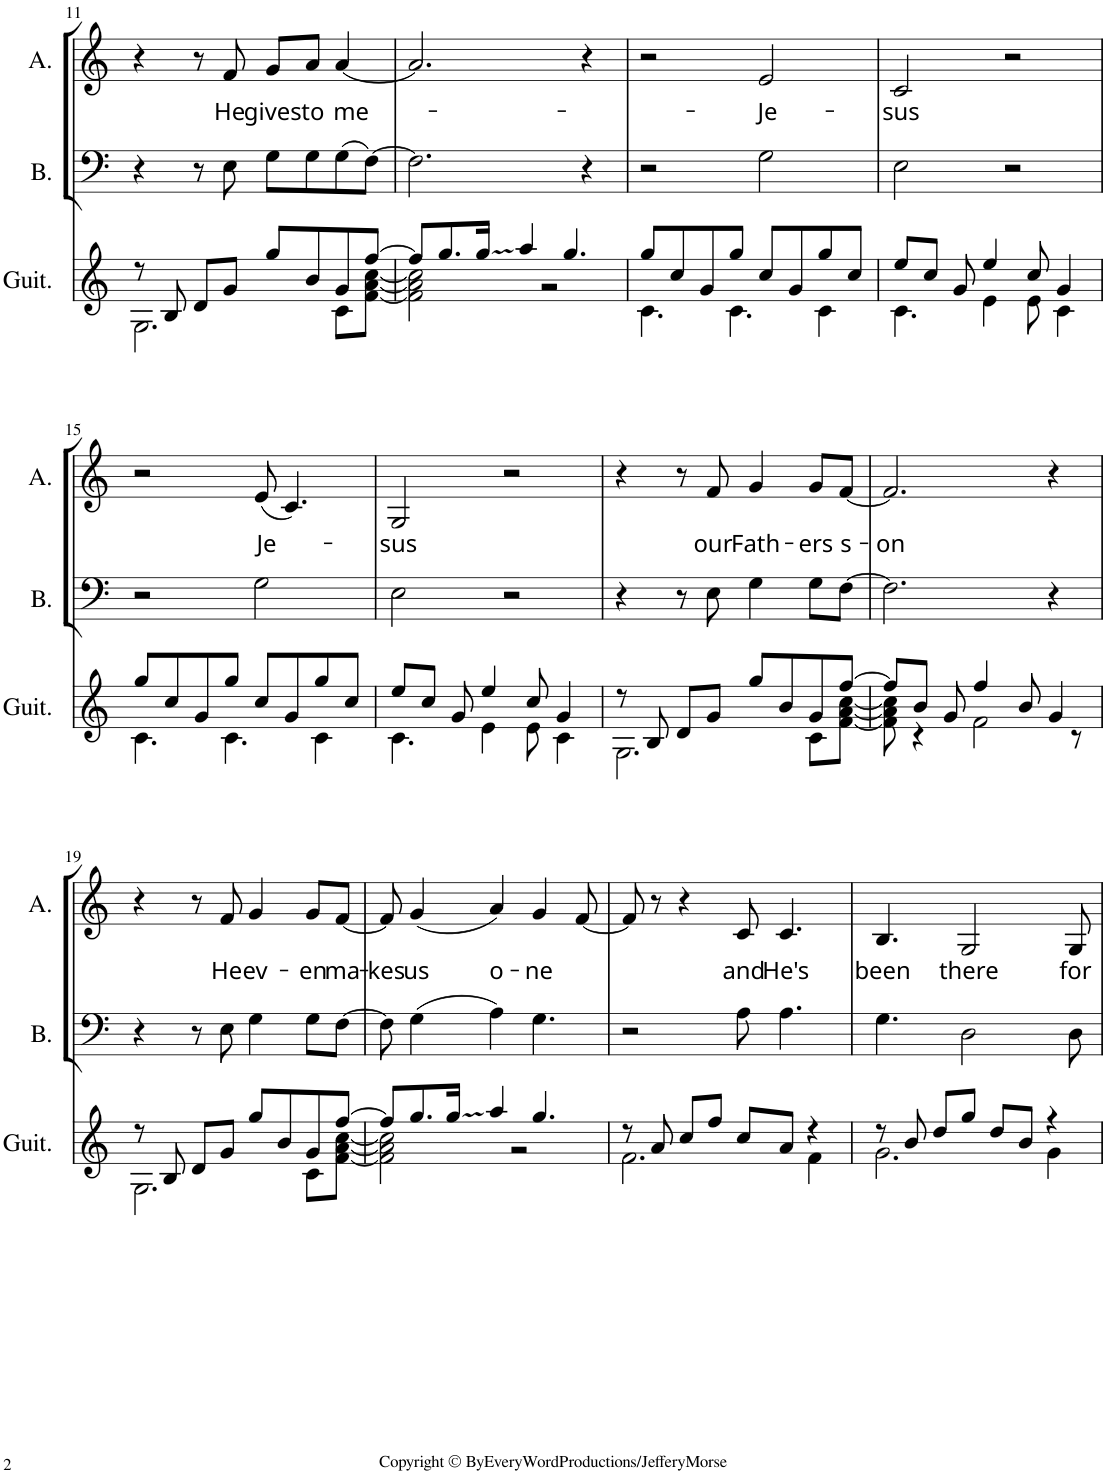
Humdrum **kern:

**kern	**kern	**kern	**text
*part3	*part2	*part1	*part1
*staff3	*staff2	*staff1	*staff1
*I"Classical Guitar	*I"Bass	*I"Alto	*
*I'Guit.	*I'B.	*I'A.	*
!!LO:PB:g=z
*clefG2	*clefF4	*clefG2	*
*Trd7c12	*	*	*
*k[]	*k[]	*k[]	*
*M4/4	*M4/4	*M4/4	*
=11	=11	=11	=11
*^	*	*	*
8r	2.G\	4r	4r	.
8B/	.	.	.	.
8d/L	.	8r	8r	.
!	!	!	!	!LO:LY:b
8g/J	.	8E\	8f/	He
!	!	!	!	!LO:LY:b
8gg/L	.	8G\L	8g/L	gives
!	!	!	!	!LO:LY:b
8b/	.	8G\	8a/J	to
!	!	!	!	!LO:LY:b
8g/	8c\L	(8G\	[4a/	me-
[8ff/J	[8f\ [8a\ [8cc\J	[8F\J)	.	.
=12	=12	=12	=12	=12
8ff/L]	2f\] 2a\] 2cc\]	2.F\]	2.a/]	.
8.gg/	.	.	.	.
16gg/Jk	.	.	.	.
4aa/	.	.	.	.
.	2r	.	.	.
4.gg/	.	.	.	.
.	.	4r	4r	.
=13	=13	=13	=13	=13
8gg/L	4.c\	2r	2r	.
8cc/	.	.	.	.
8g/	.	.	.	.
8gg/J	4.c\	.	.	.
!	!	!	!	!LO:LY:b
8cc/L	.	2G\	2e/	-Je-
8g/	.	.	.	.
8gg/	4c\	.	.	.
8cc/J	.	.	.	.
=14	=14	=14	=14	=14
!	!	!	!	!LO:LY:b
8ee/L	4.c\	2E\	2c/	-sus
8cc/J	.	.	.	.
8g/	.	.	.	.
4ee/	4e\	.	.	.
.	.	2r	2r	.
8cc/	8e\	.	.	.
4g/	4c\	.	.	.
!!LO:LB:g=z
=15	=15	=15	=15	=15
8gg/L	4.c\	2r	2r	.
8cc/	.	.	.	.
8g/	.	.	.	.
8gg/J	4.c\	.	.	.
!	!	!	!	!LO:LY:b
8cc/L	.	2G\	(8e/	Je-
8g/	.	.	4.c/)	.
8gg/	4c\	.	.	.
8cc/J	.	.	.	.
=16	=16	=16	=16	=16
!	!	!	!	!LO:LY:b
8ee/L	4.c\	2E\	2G/	-sus
8cc/J	.	.	.	.
8g/	.	.	.	.
4ee/	4e\	.	.	.
.	.	2r	2r	.
8cc/	8e\	.	.	.
4g/	4c\	.	.	.
=17	=17	=17	=17	=17
8r	2.G\	4r	4r	.
8B/	.	.	.	.
8d/L	.	8r	8r	.
!	!	!	!	!LO:LY:b
8g/J	.	8E\	8f/	our
!	!	!	!	!LO:LY:b
8gg/L	.	4G\	4g/	Fath-
8b/	.	.	.	.
!	!	!	!	!LO:LY:b
8g/	8c\L	8G\L	8g/L	-ers
!	!	!	!	!LO:LY:b
[8ff/J	[8f\ [8a\ [8cc\J	[8F\J	[8f/J	s-
=18	=18	=18	=18	=18
!	!	!	!	!LO:LY:b
8ff/L]	8f\] 8a\] 8cc\]	2.F\]	2.f/]	-on
8b/J	4r	.	.	.
8g/	.	.	.	.
4ff/	2f\	.	.	.
8b/	.	.	.	.
4g/	.	4r	4r	.
.	8r	.	.	.
!!LO:LB:g=z
=19	=19	=19	=19	=19
8r	2.G\	4r	4r	.
8B/	.	.	.	.
8d/L	.	8r	8r	.
!	!	!	!	!LO:LY:b
8g/J	.	8E\	8f/	He
!	!	!	!	!LO:LY:b
8gg/L	.	4G\	4g/	ev-
8b/	.	.	.	.
!	!	!	!	!LO:LY:b
8g/	8c\L	8G\L	8g/L	-en
!	!	!	!	!LO:LY:b
[8ff/J	[8f\ [8a\ [8cc\J	[8F\J	[8f/J	ma-
=20	=20	=20	=20	=20
!	!	!	!	!LO:LY:b
8ff/L]	2f\] 2a\] 2cc\]	8F\]	8f/]	-kes
!	!	!	!	!LO:LY:b
8.gg/	.	(4G\	(4g/	us
16gg/Jk	.	.	.	.
!	!	!	!	!LO:LY:b
4aa/	.	4A\)	4a/)	o-
.	2r	.	.	.
!	!	!	!	!LO:LY:b
4.gg/	.	4.G\	4g/	-ne
.	.	.	[8f/	.
=21	=21	=21	=21	=21
8r	2.f\	2r	8f/]	.
8a/	.	.	8r	.
8cc/L	.	.	4r	.
8ff/J	.	.	.	.
!	!	!	!	!LO:LY:b
8cc/L	.	8A\	8c/	and
!	!	!	!	!LO:LY:b
8a/J	.	4.A\	4.c/	He's
4r	4f\	.	.	.
=22	=22	=22	=22	=22
!	!	!	!	!LO:LY:b
8r	2.g\	4.G\	4.B/	been
8b/	.	.	.	.
8dd/L	.	.	.	.
!	!	!	!	!LO:LY:b
8gg/J	.	2D\	2G/	there
8dd/L	.	.	.	.
8b/J	.	.	.	.
4r	4g\	.	.	.
!	!	!	!	!LO:LY:b
.	.	8D\	8G/	for
*v	*v	*	*	*
=	=	=	=
*-	*-	*-	*-
